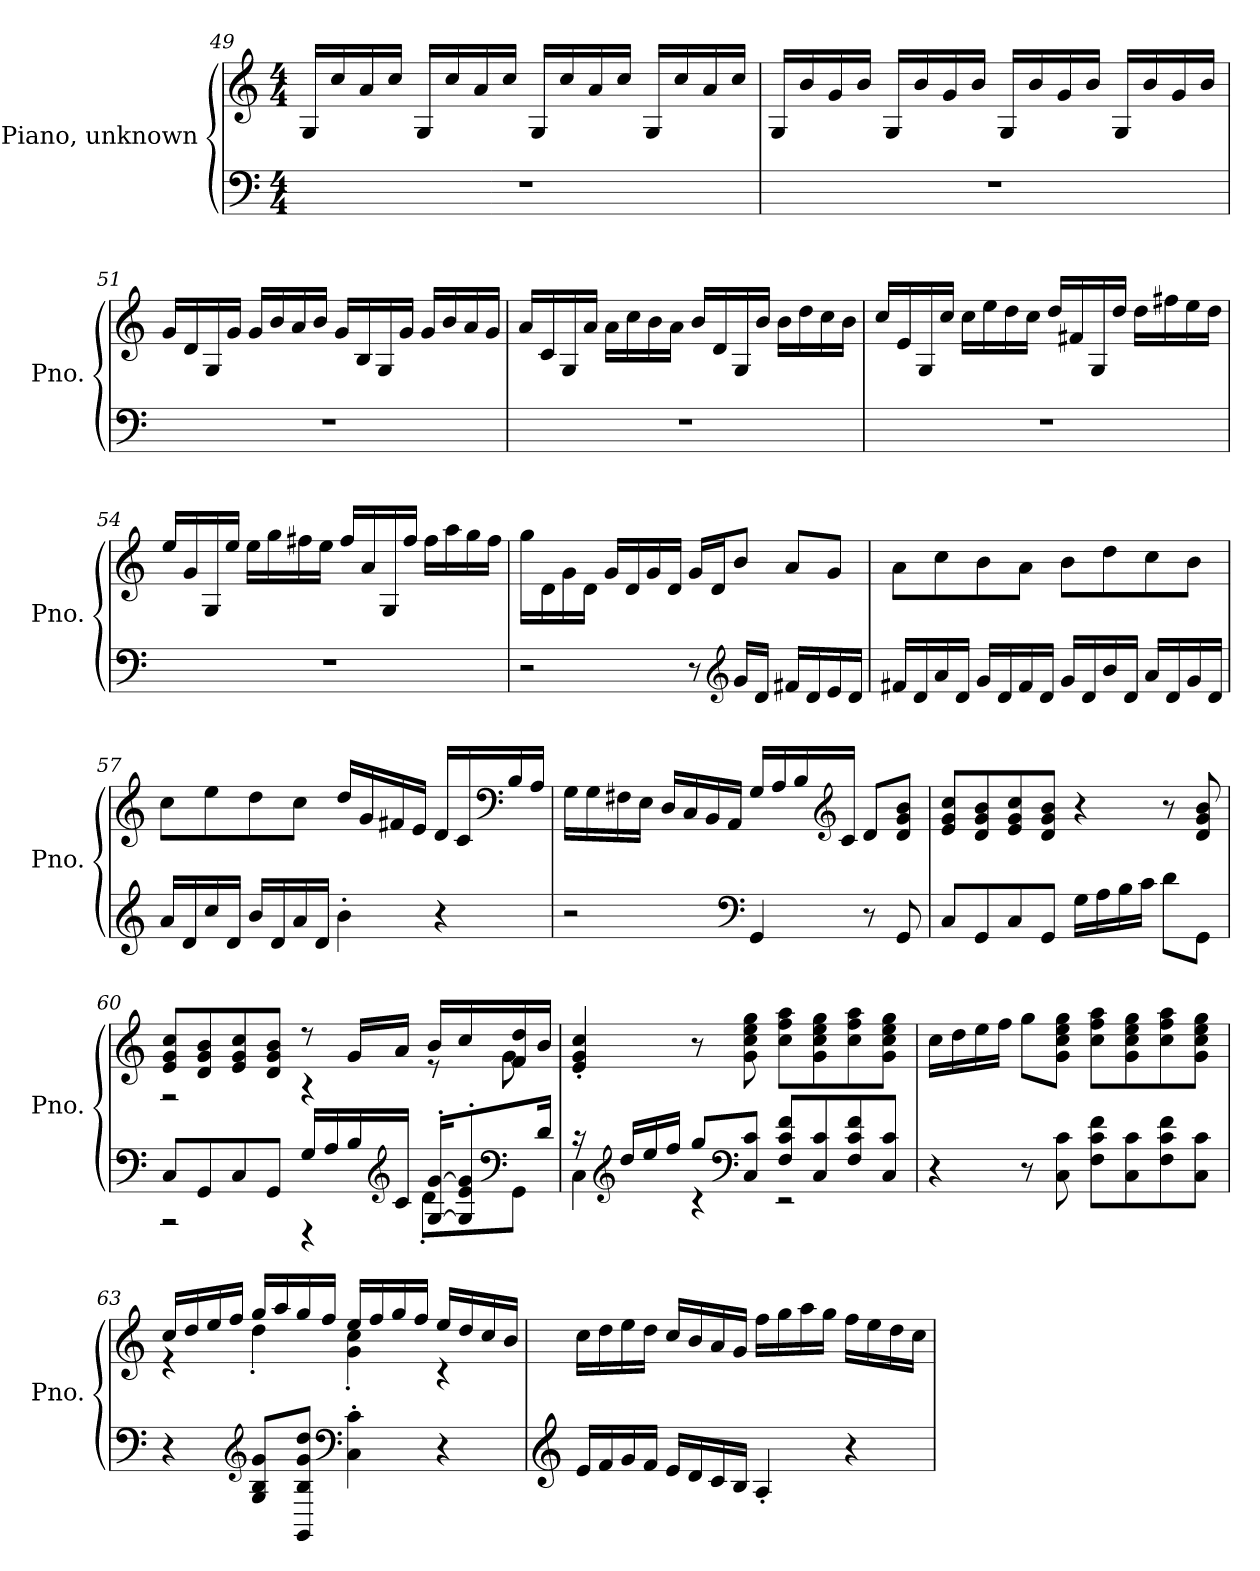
**kern	**kern
*part1	*part1
*staff2	*staff1
*I"Piano, unknown	*
*I'Pno.	*
*clefF4	*clefG2
*k[]	*k[]
*M4/4	*M4/4
=49	=49
1r	16G/LL
.	16cc/
.	16a/
.	16cc/JJ
.	16G/LL
.	16cc/
.	16a/
.	16cc/JJ
.	16G/LL
.	16cc/
.	16a/
.	16cc/JJ
.	16G/LL
.	16cc/
.	16a/
.	16cc/JJ
!!LO:LB:g=z
=50	=50
1r	16G/LL
.	16b/
.	16g/
.	16b/JJ
.	16G/LL
.	16b/
.	16g/
.	16b/JJ
.	16G/LL
.	16b/
.	16g/
.	16b/JJ
.	16G/LL
.	16b/
.	16g/
.	16b/JJ
=51	=51
1r	16g/LL
.	16d/
.	16G/
.	16g/JJ
.	16g/LL
.	16b/
.	16a/
.	16b/JJ
.	16g/LL
.	16B/
.	16G/
.	16g/JJ
.	16g/LL
.	16b/
.	16a/
.	16g/JJ
!!LO:LB:g=z
=52	=52
1r	16a/LL
.	16c/
.	16G/
.	16a/JJ
.	16a\LL
.	16cc\
.	16b\
.	16a\JJ
.	16b/LL
.	16d/
.	16G/
.	16b/JJ
.	16b\LL
.	16dd\
.	16cc\
.	16b\JJ
=53	=53
1r	16cc/LL
.	16e/
.	16G/
.	16cc/JJ
.	16cc\LL
.	16ee\
.	16dd\
.	16cc\JJ
.	16dd/LL
.	16f#X/
.	16G/
.	16dd/JJ
.	16dd\LL
.	16ff#X\
.	16ee\
.	16dd\JJ
!!LO:LB:g=z
=54	=54
1r	16ee/LL
.	16g/
.	16G/
.	16ee/JJ
.	16ee\LL
.	16gg\
.	16ff#X\
.	16ee\JJ
.	16ff#/LL
.	16a/
.	16G/
.	16ff#/JJ
.	16ff#\LL
.	16aa\
.	16gg\
.	16ff#\JJ
=55	=55
2r	16gg\LL
.	16d\
.	16g\
.	16d\JJ
.	16g/LL
.	16d/
.	16g/
.	16d/JJ
8r	16g/LL
.	16d/J
*clefG2	*
16g/LL	8b/J
16d/JJ	.
16f#X/LL	8a/L
16d/	.
16e/	8g/J
16d/JJ	.
!!LO:PB:g=z
=56	=56
16f#X/LL	8a\L
16d/	.
16a/	8cc\
16d/JJ	.
16g/LL	8b\
16d/	.
16f#/	8a\J
16d/JJ	.
16g/LL	8b\L
16d/	.
16b/	8dd\
16d/JJ	.
16a/LL	8cc\
16d/	.
16g/	8b\J
16d/JJ	.
=57	=57
16a/LL	8cc\L
16d/	.
16cc/	8ee\
16d/JJ	.
16b/LL	8dd\
16d/	.
16a/	8cc\J
16d/JJ	.
4b'\	16dd/LL
.	16g/
.	16f#X/
.	16e/JJ
4r	16d/LL
.	16c/
*	*clefF4
.	16B/
.	16A/JJ
!!LO:LB:g=z
=58	=58
2r	16G\LL
.	16G\
.	16F#X\
.	16E\JJ
.	16D/LL
.	16C/
.	16BB/
.	16AA/JJ
*clefF4	*
4GG/	16G/LL
.	16A/
.	16B/
*	*clefG2
.	16c/JJ
8r	8d/L
8GG/	8d/ 8g/ 8b/J
=59	=59
8C/L	8e/ 8g/ 8cc/L
8GG/	8d/ 8g/ 8b/
8C/	8e/ 8g/ 8cc/
8GG/J	8d/ 8g/ 8b/J
16G\LL	4r
16A\	.
16B\	.
16c\JJ	.
8d\L	8r
8GG\J	8d/ 8g/ 8b/
=60	=60
*^	*^
8C/L	2r	8e/ 8g/ 8cc/L	2r
8GG/	.	8d/ 8g/ 8b/	.
8C/	.	8e/ 8g/ 8cc/	.
8GG/J	.	8d/ 8g/ 8b/J	.
16G/LL	4r	8r	4r
16A/	.	.	.
16B/	.	16g/LL	.
*clefG2	*	*	*
16c/JJ	.	16a/JJ	.
[16G/' [16g/'KL	8d'\L	16b/LL	8r
8G/]' 8e/' 8g/]'	.	16cc/	.
*clefF4	*	*	*
.	8GG\J	16f/ 16dd/	8g\
16d/Jk	.	16b/JJ	.
*	*	*v	*v
!!LO:LB:g=z
=61	=61	=61
16r	4C\	4e/' 4g/' 4cc/'
*clefG2	*	*
16dd/LL	.	.
16ee/	.	.
16ff/JJ	.	.
8gg/L	4r	8r
*clefF4	*	*
8C/ 8c/J	.	8g\ 8cc\ 8ee\ 8gg\
8F/ 8c/ 8f/L	2r	8cc\ 8ff\ 8aa\L
8C/ 8c/	.	8g\ 8cc\ 8ee\ 8gg\
8F/ 8c/ 8f/	.	8cc\ 8ff\ 8aa\
8C/ 8c/J	.	8g\ 8cc\ 8ee\ 8gg\J
*v	*v	*
=62	=62
4r	16cc\LL
.	16dd\
.	16ee\
.	16ff\JJ
8r	8gg\L
8C\ 8c\	8g\ 8cc\ 8ee\ 8gg\J
8F\ 8c\ 8f\L	8cc\ 8ff\ 8aa\L
8C\ 8c\	8g\ 8cc\ 8ee\ 8gg\
8F\ 8c\ 8f\	8cc\ 8ff\ 8aa\
8C\ 8c\J	8g\ 8cc\ 8ee\ 8gg\J
=63	=63
*	*^
4r	16cc/LL	4r
.	16dd/	.
.	16ee/	.
.	16ff/JJ	.
*clefG2	*	*
8G/ 8B/ 8g/L	16gg/LL	4dd'\
.	16aa/	.
8GG/ 8B/ 8g/ 8dd/J	16gg/	.
.	16ff/JJ	.
*clefF4	*	*
4C\' 4c\'	16ee/LL	4g\' 4cc\'
.	16ff/	.
.	16gg/	.
.	16ff/JJ	.
4r	16ee/LL	4r
.	16dd/	.
.	16cc/	.
.	16b/JJ	.
*	*v	*v
!!LO:LB:g=z
=64	=64
*clefG2	*
16e/LL	16cc\LL
16f/	16dd\
16g/	16ee\
16f/JJ	16dd\JJ
16e/LL	16cc/LL
16d/	16b/
16c/	16a/
16B/JJ	16g/JJ
4A'/	16ff\LL
.	16gg\
.	16aa\
.	16gg\JJ
4r	16ff\LL
.	16ee\
.	16dd\
.	16cc\JJ
=	=
*-	*-
